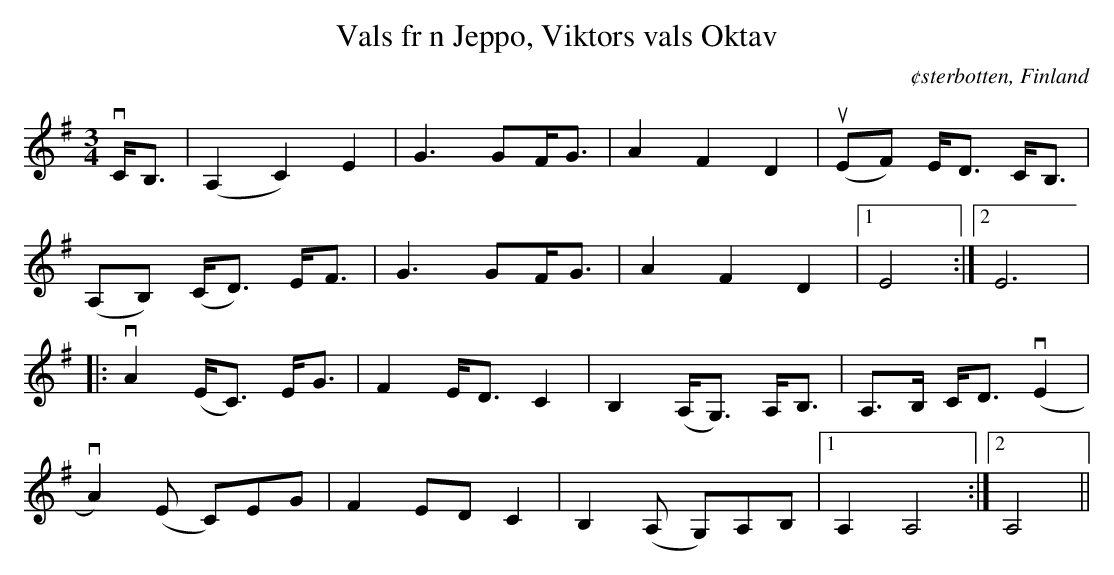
X:1
T:Vals fr n Jeppo, Viktors vals Oktav
O:¢sterbotten, Finland
M:3/4
L:1/8
K:Ador
vC<B, | (A,2 C2) E2 | G3/1GF<G | A2 F2 D2 | u(EF) E<D C<B, |
      (A,B,) (C<D) E<F  | G3/1GF<G | A2 F2 D2 |1 E4:|2 E6 |
|: vA2 (E<C) E<G | F2 E<DC2 | B,2 (A,<G,) A,<B, | A,>B, C<D (vE2 |
   vA2)(E C)EG | F2 EDC2 | B,2(A, G,)A,B, |1 A,2 A,4 :|2 A,4 ||
